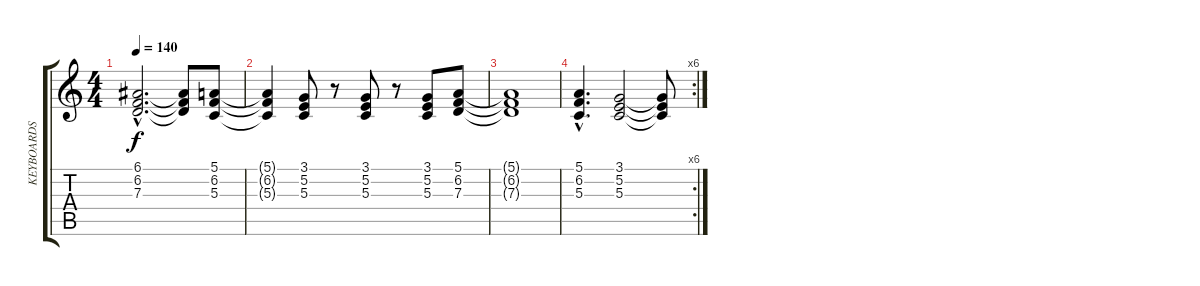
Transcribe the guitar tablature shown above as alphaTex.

\track ("KEYBOARDS 4" "KEYBOARDS ") {instrument pad4choir}
\staff {score tabs}
\tuning (E4 B3 G3 D3 A2 E2) {hide}
\ts (4 4)
\tempo 140
\clef g2
\ks c
(6.1{hac t} 6.2{hac t} 7.3{hac t}).2{d dy f} (6.1{t} 6.2{t} 7.3{t}).8 (5.1 6.2 5.3).8 |
(5.1{t} 6.2{t} 5.3{t}).4 (3.1 5.2 5.3).8 r.8 (3.1 5.2 5.3).8 r.8 (3.1 5.2 5.3).8 (5.1 6.2 7.3).8 |
(5.1{t} 6.2{t} 7.3{t}).1 |
\rc 6
(5.1{hac} 6.2{hac} 5.3{hac}).4{d} (3.1 5.2 5.3).2 (3.1{t} 5.2{t} 5.3{t}).8
